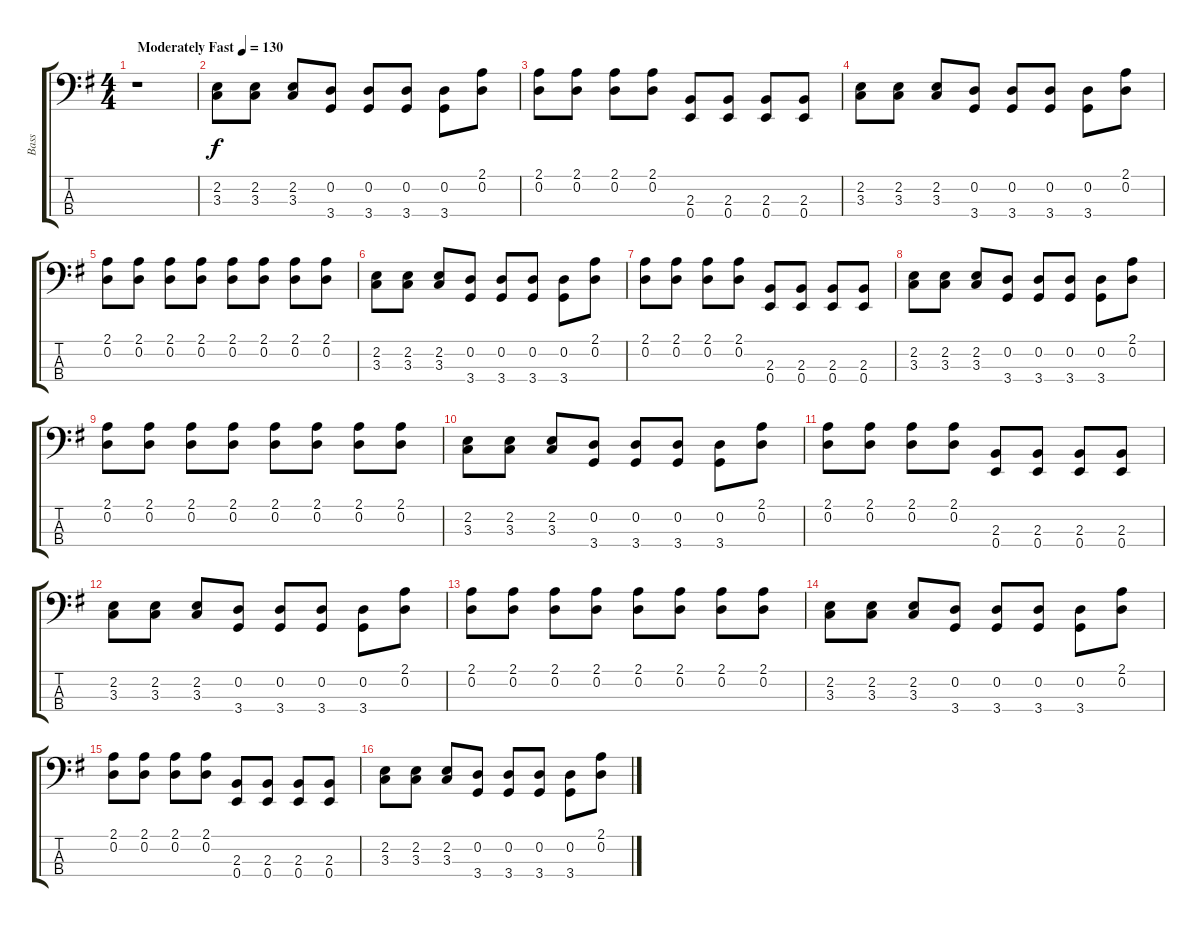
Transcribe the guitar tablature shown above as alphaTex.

\track ("Bass" "Bass") {instrument electricbassfinger}
\staff {score tabs}
\tuning (G2 D2 A1 E1) {hide}
\ts (4 4)
\tempo (130 "Moderately Fast")
\clef f4
\ks g
r.1{dy f instrument electricbassfinger} |
(2.2 3.3).8 (2.2 3.3).8 (2.2 3.3).8 (0.2 3.4).8 (0.2 3.4).8 (0.2 3.4).8 (0.2 3.4).8 (2.1 0.2).8 |
(2.1 0.2).8 (2.1 0.2).8 (2.1 0.2).8 (2.1 0.2).8 (2.3 0.4).8 (2.3 0.4).8 (2.3 0.4).8 (2.3 0.4).8 |
(2.2 3.3).8 (2.2 3.3).8 (2.2 3.3).8 (0.2 3.4).8 (0.2 3.4).8 (0.2 3.4).8 (0.2 3.4).8 (2.1 0.2).8 |
(2.1 0.2).8 (2.1 0.2).8 (2.1 0.2).8 (2.1 0.2).8 (2.1 0.2).8 (2.1 0.2).8 (2.1 0.2).8 (2.1 0.2).8 |
(2.2 3.3).8 (2.2 3.3).8 (2.2 3.3).8 (0.2 3.4).8 (0.2 3.4).8 (0.2 3.4).8 (0.2 3.4).8 (2.1 0.2).8 |
(2.1 0.2).8 (2.1 0.2).8 (2.1 0.2).8 (2.1 0.2).8 (2.3 0.4).8 (2.3 0.4).8 (2.3 0.4).8 (2.3 0.4).8 |
(2.2 3.3).8 (2.2 3.3).8 (2.2 3.3).8 (0.2 3.4).8 (0.2 3.4).8 (0.2 3.4).8 (0.2 3.4).8 (2.1 0.2).8 |
(2.1 0.2).8 (2.1 0.2).8 (2.1 0.2).8 (2.1 0.2).8 (2.1 0.2).8 (2.1 0.2).8 (2.1 0.2).8 (2.1 0.2).8 |
(2.2 3.3).8 (2.2 3.3).8 (2.2 3.3).8 (0.2 3.4).8 (0.2 3.4).8 (0.2 3.4).8 (0.2 3.4).8 (2.1 0.2).8 |
(2.1 0.2).8 (2.1 0.2).8 (2.1 0.2).8 (2.1 0.2).8 (2.3 0.4).8 (2.3 0.4).8 (2.3 0.4).8 (2.3 0.4).8 |
(2.2 3.3).8 (2.2 3.3).8 (2.2 3.3).8 (0.2 3.4).8 (0.2 3.4).8 (0.2 3.4).8 (0.2 3.4).8 (2.1 0.2).8 |
(2.1 0.2).8 (2.1 0.2).8 (2.1 0.2).8 (2.1 0.2).8 (2.1 0.2).8 (2.1 0.2).8 (2.1 0.2).8 (2.1 0.2).8 |
(2.2 3.3).8 (2.2 3.3).8 (2.2 3.3).8 (0.2 3.4).8 (0.2 3.4).8 (0.2 3.4).8 (0.2 3.4).8 (2.1 0.2).8 |
(2.1 0.2).8 (2.1 0.2).8 (2.1 0.2).8 (2.1 0.2).8 (2.3 0.4).8 (2.3 0.4).8 (2.3 0.4).8 (2.3 0.4).8 |
(2.2 3.3).8 (2.2 3.3).8 (2.2 3.3).8 (0.2 3.4).8 (0.2 3.4).8 (0.2 3.4).8 (0.2 3.4).8 (2.1 0.2).8
